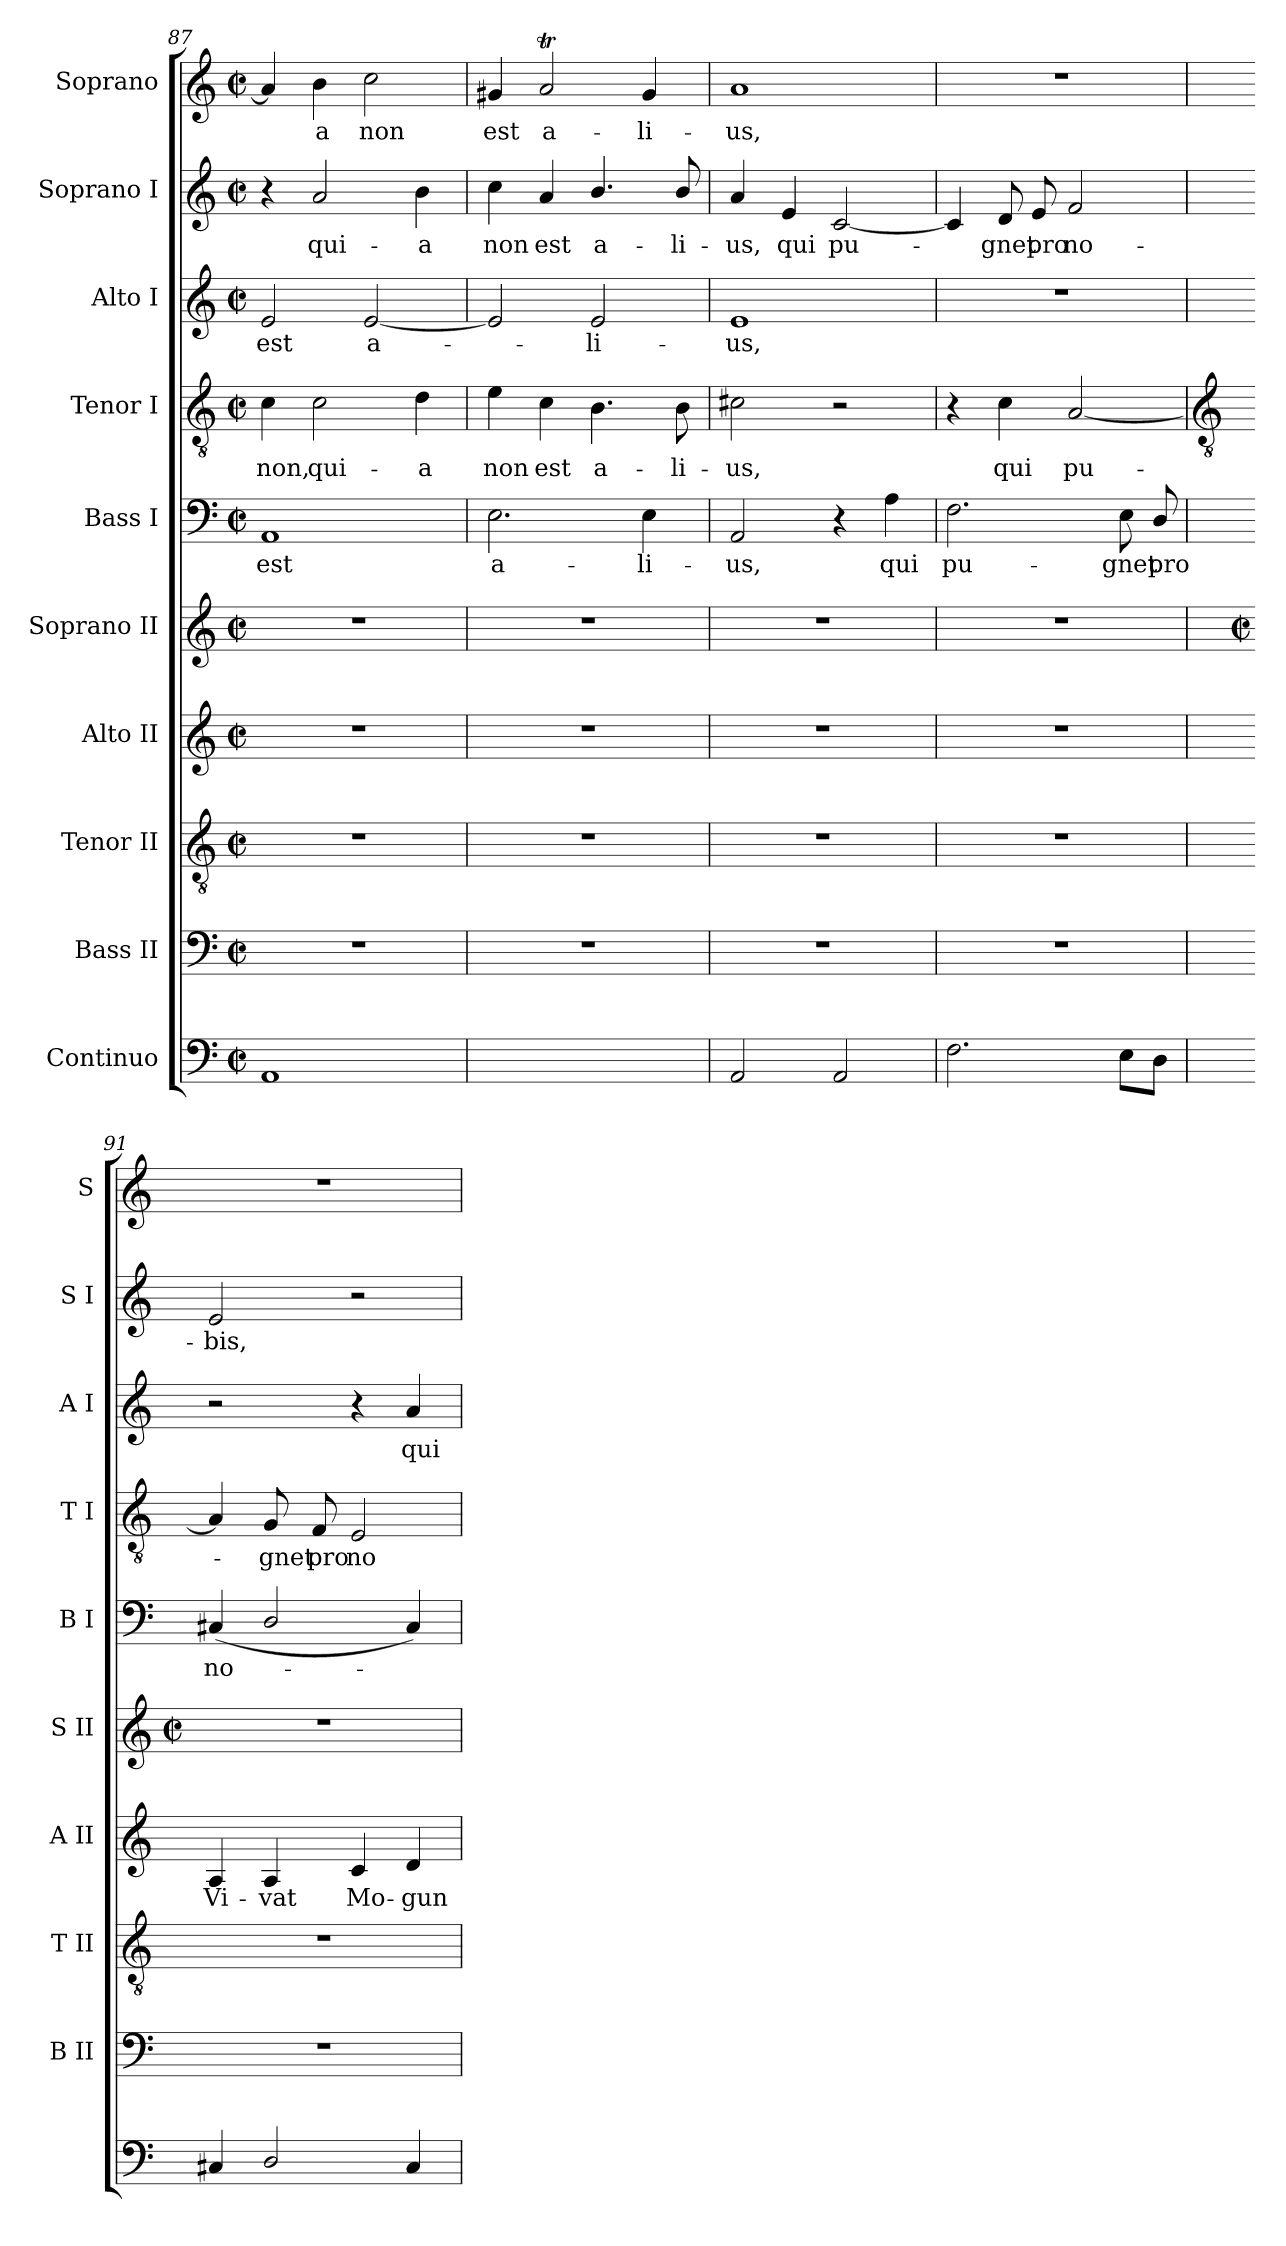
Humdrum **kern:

**kern	**text	**text	**kern	**kern	**kern	**text	**kern	**kern	**text	**kern	**text	**kern	**text	**kern	**text	**kern	**text
*part10	*part10	*part10	*part9	*part8	*part7	*part7	*part6	*part5	*part5	*part4	*part4	*part3	*part3	*part2	*part2	*part1	*part1
*staff10	*staff10	*staff10	*staff9	*staff8	*staff7	*staff7	*staff6	*staff5	*staff5	*staff4	*staff4	*staff3	*staff3	*staff2	*staff2	*staff1	*staff1
*I"Continuo	*	*	*I"Bass II	*I"Tenor II	*I"Alto II	*	*I"Soprano II	*I"Bass I	*	*I"Tenor I	*	*I"Alto I	*	*I"Soprano I	*	*I"Soprano	*
*	*	*	*I'B II	*I'T II	*I'A II	*	*I'S II	*I'B I	*	*I'T I	*	*I'A I	*	*I'S I	*	*I'S	*
*clefF4	*	*	*clefF4	*clefGv2	*clefG2	*	*clefG2	*clefF4	*	*clefGv2	*	*clefG2	*	*clefG2	*	*clefG2	*
*k[]	*	*	*k[]	*k[]	*k[]	*	*k[]	*k[]	*	*k[]	*	*k[]	*	*k[]	*	*k[]	*
*C:	*	*	*C:	*C:	*C:	*	*C:	*C:	*	*C:	*	*C:	*	*C:	*	*C:	*
*M2/2	*	*	*M2/2	*M2/2	*M2/2	*	*M2/2	*M2/2	*	*M2/2	*	*M2/2	*	*M2/2	*	*M2/2	*
*met(c|)	*	*	*met(c|)	*met(c|)	*met(c|)	*	*met(c|)	*met(c|)	*	*met(c|)	*	*met(c|)	*	*met(c|)	*	*met(c|)	*
=87	=87	=87	=87	=87	=87	=87	=87	=87	=87	=87	=87	=87	=87	=87	=87	=87	=87
!	!	!	!	!	!	!	!	!	!LO:LY:b	!	!LO:LY:b	!	!LO:LY:b	!	!	!	!
1AA	.	.	1r	1r	1r	.	1r	1AA	est	4c	non,	2e	est	4r	.	4a]	.
!	!	!	!	!	!	!	!	!	!	!	!LO:LY:b	!	!	!	!LO:LY:b	!	!LO:LY:b
.	.	.	.	.	.	.	.	.	.	2c	qui-	.	.	2a	qui-	4b	a
!	!	!	!	!	!	!	!	!	!	!	!	!	!LO:LY:b	!	!	!	!LO:LY:b
.	.	.	.	.	.	.	.	.	.	.	.	[2e	a-	.	.	2cc	non
!	!	!	!	!	!	!	!	!	!	!	!LO:LY:b	!	!	!	!LO:LY:b	!	!
.	.	.	.	.	.	.	.	.	.	4d	-a	.	.	4b	-a	.	.
=88	=88	=88	=88	=88	=88	=88	=88	=88	=88	=88	=88	=88	=88	=88	=88	=88	=88
!	!LO:LY:b	!LO:LY:b	!	!	!	!	!	!	!LO:LY:b	!	!LO:LY:b	!	!	!	!LO:LY:b	!	!LO:LY:b
[4Eyy	6	3	1r	1r	1r	.	1r	2.E	a-	4e	non	2e]	.	4cc	non	4g#X	est
!	!	!LO:LY:b	!	!	!	!	!	!	!	!	!LO:LY:b	!	!	!	!LO:LY:b	!	!LO:LY:b
2Eyy_	.	4	.	.	.	.	.	.	.	4c	est	.	.	4a	est	2aT	a-
!	!	!	!	!	!	!	!	!	!	!	!LO:LY:b	!	!LO:LY:b	!	!LO:LY:b	!	!
.	.	.	.	.	.	.	.	.	.	4.B	a-	2e	li-	4.b/	a-	.	.
!	!	!LO:LY:b	!	!	!	!	!	!	!LO:LY:b	!	!	!	!	!	!	!	!LO:LY:b
4Eyy]	.	3	.	.	.	.	.	4E	-li-	.	.	.	.	.	.	4g#	-li-
!	!	!	!	!	!	!	!	!	!	!	!LO:LY:b	!	!	!	!LO:LY:b	!	!
.	.	.	.	.	.	.	.	.	.	8B	-li-	.	.	8b/	-li-	.	.
=89	=89	=89	=89	=89	=89	=89	=89	=89	=89	=89	=89	=89	=89	=89	=89	=89	=89
!	!	!	!	!	!	!	!	!	!LO:LY:b	!	!LO:LY:b	!	!LO:LY:b	!	!LO:LY:b	!	!LO:LY:b
2AA	.	.	1r	1r	1r	.	1r	2AA	-us,	2c#X	-us,	1e	-us,	4a	-us,	1a	-us,
!	!	!	!	!	!	!	!	!	!	!	!	!	!	!	!LO:LY:b	!	!
.	.	.	.	.	.	.	.	.	.	.	.	.	.	4e	qui	.	.
!	!	!	!	!	!	!	!	!	!	!	!	!	!	!	!LO:LY:b	!	!
2AA	.	.	.	.	.	.	.	4r	.	2r	.	.	.	[2c	pu-	.	.
!	!	!	!	!	!	!	!	!	!LO:LY:b	!	!	!	!	!	!	!	!
.	.	.	.	.	.	.	.	4A	qui	.	.	.	.	.	.	.	.
=90	=90	=90	=90	=90	=90	=90	=90	=90	=90	=90	=90	=90	=90	=90	=90	=90	=90
!	!	!	!	!	!	!	!	!	!LO:LY:b	!	!	!	!	!	!	!	!
2.F	.	.	1r	1r	1r	.	1r	2.F	pu-	4r	.	1r	.	4c]	.	1r	.
!	!	!	!	!	!	!	!	!	!	!	!LO:LY:b	!	!	!	!LO:LY:b	!	!
.	.	.	.	.	.	.	.	.	.	4c	qui	.	.	8d	gnet	.	.
!	!	!	!	!	!	!	!	!	!	!	!	!	!	!	!LO:LY:b	!	!
.	.	.	.	.	.	.	.	.	.	.	.	.	.	8e	pro	.	.
!	!	!	!	!	!	!	!	!	!	!	!LO:LY:b	!	!	!	!LO:LY:b	!	!
.	.	.	.	.	.	.	.	.	.	[2A	pu-	.	.	2f	no-	.	.
!	!	!	!	!	!	!	!	!	!LO:LY:b	!	!	!	!	!	!	!	!
8EL	.	.	.	.	.	.	.	8E	-gnet	.	.	.	.	.	.	.	.
!	!	!	!	!	!	!	!	!	!LO:LY:b	!	!	!	!	!	!	!	!
8DJ	.	.	.	.	.	.	.	8D/	pro	.	.	.	.	.	.	.	.
!!LO:LB:g=z
=91	=91	=91	=91	=91	=91	=91	=91	=91	=91	=91	=91	=91	=91	=91	=91	=91	=91
*	*	*	*	*	*	*	*	*	*	*clefGv2	*	*	*	*	*	*	*
*	*	*	*	*	*	*	*k[]	*	*	*	*	*	*	*	*	*	*
*	*	*	*	*	*	*	*C:	*	*	*	*	*	*	*	*	*	*
*	*	*	*	*	*	*	*M2/2	*	*	*	*	*	*	*	*	*	*
*	*	*	*	*	*	*	*met(c|)	*	*	*	*	*	*	*	*	*	*
!	!	!	!	!	!	!LO:LY:b	!	!	!LO:LY:b	!	!	!	!	!	!LO:LY:b	!	!
4C#X	.	.	1r	1r	4A	Vi-	1r	(<4C#X	no-	4A]	.	2r	.	2e	-bis,	1r	.
!	!	!	!	!	!	!LO:LY:b	!	!	!	!	!LO:LY:b	!	!	!	!	!	!
2D/	.	.	.	.	4A	-vat	.	2D/	.	8G	gnet	.	.	.	.	.	.
!	!	!	!	!	!	!	!	!	!	!	!LO:LY:b	!	!	!	!	!	!
.	.	.	.	.	.	.	.	.	.	8F	pro	.	.	.	.	.	.
!	!	!	!	!	!	!LO:LY:b	!	!	!	!	!LO:LY:b	!	!	!	!	!	!
.	.	.	.	.	4c	Mo-	.	.	.	2E	no-	4r	.	2r	.	.	.
!	!	!	!	!	!	!LO:LY:b	!	!	!	!	!	!	!LO:LY:b	!	!	!	!
4C#	.	.	.	.	4d	-gun-	.	4C#)	.	.	.	4a	qui	.	.	.	.
=	=	=	=	=	=	=	=	=	=	=	=	=	=	=	=	=	=
*-	*-	*-	*-	*-	*-	*-	*-	*-	*-	*-	*-	*-	*-	*-	*-	*-	*-
